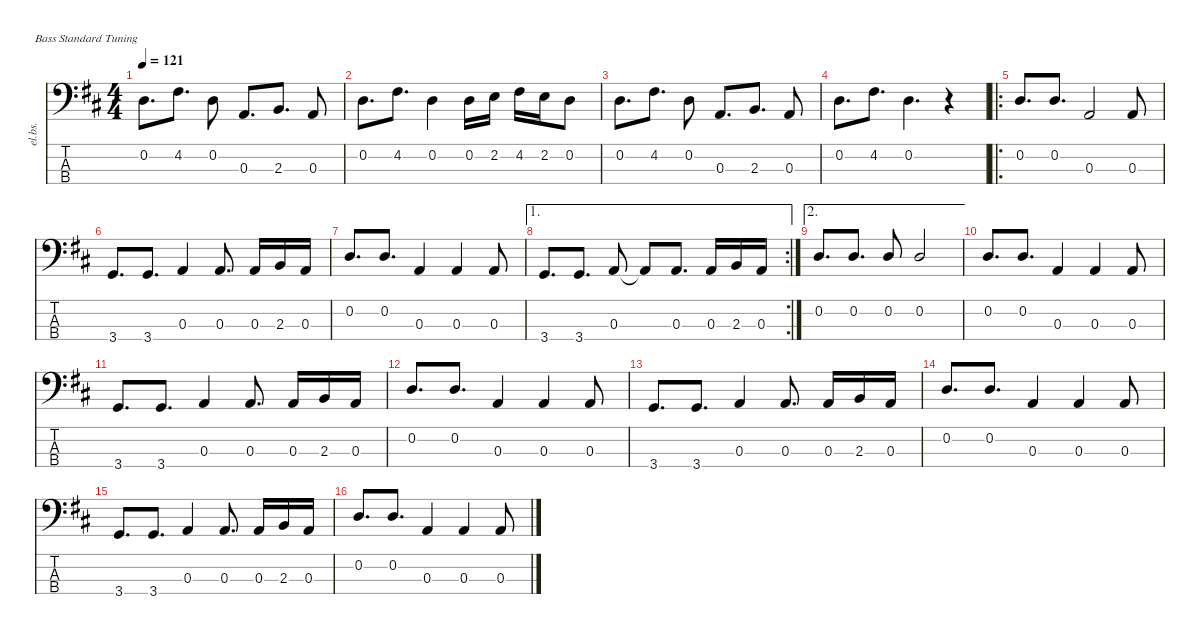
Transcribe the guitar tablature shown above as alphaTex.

\defaultSystemsLayout 4
\hideDynamics
\bracketExtendMode nobrackets
\track ("Electric Bass" "el.bs.") {instrument electricbassfinger}
\staff {score tabs}
\tuning (G2 D2 A1 E1)
\ts (4 4)
\tempo 121
\clef f4
\ks d
0.2{acc forcenatural}.8{d dy mf beam Down} 4.2{acc #}.8{d beam Down} 0.2{acc forcenatural}.8{beam Down} 0.3{acc forcenatural}.8{d beam Up} 2.3{acc forcenatural}.8{d beam Up} 0.3{acc forcenatural}.8{beam Up} |
0.2{acc forcenatural}.8{d beam Down} 4.2{acc #}.8{d beam Down} 0.2{acc forcenatural}.4{beam Down} 0.2{acc forcenatural}.16{beam Down} 2.2{acc forcenatural}.16{beam Down} 4.2{acc #}.16{beam Down} 2.2{acc forcenatural}.16{beam Down} 0.2{acc forcenatural}.8{beam Down} |
0.2{acc forcenatural}.8{d beam Down} 4.2{acc #}.8{d beam Down} 0.2{acc forcenatural}.8{beam Down} 0.3{acc forcenatural}.8{d beam Up} 2.3{acc forcenatural}.8{d beam Up} 0.3{acc forcenatural}.8{beam Up} |
0.2{acc forcenatural}.8{d beam Down} 4.2{acc #}.8{d beam Down} 0.2{acc forcenatural}.4{d beam Down} r.4{beam Down} |
\ro
0.2{acc forcenatural}.8{d beam Up} 0.2{acc forcenatural}.8{d beam Up} 0.3{acc forcenatural}.2{beam Up} 0.3{acc forcenatural}.8{beam Up} |
3.4{acc forcenatural}.8{d beam Up} 3.4{acc forcenatural}.8{d beam Up} 0.3{acc forcenatural}.4{beam Up} 0.3{acc forcenatural}.8{d beam Up} 0.3{acc forcenatural}.16{beam Up} 2.3{acc forcenatural}.16{beam Up} 0.3{acc forcenatural}.16{beam Up} |
0.2{acc forcenatural}.8{d beam Up} 0.2{acc forcenatural}.8{d beam Up} 0.3{acc forcenatural}.4{beam Up} 0.3{acc forcenatural}.4{beam Up} 0.3{acc forcenatural}.8{beam Up} |
\ae 1
\rc 2
3.4{acc forcenatural}.8{d beam Up} 3.4{acc forcenatural}.8{d beam Up} 0.3{acc forcenatural}.8{beam Up} 0.3{t acc forcenatural}.8{beam Up} 0.3{acc forcenatural}.8{d beam Up} 0.3{acc forcenatural}.16{beam Up} 2.3{acc forcenatural}.16{beam Up} 0.3{acc forcenatural}.16{beam Up} |
\ae 2
0.2{acc forcenatural}.8{d beam Up} 0.2{acc forcenatural}.8{d beam Up} 0.2{acc forcenatural}.8{beam Up} 0.2{acc forcenatural}.2{beam Up} |
0.2{acc forcenatural}.8{d beam Up} 0.2{acc forcenatural}.8{d beam Up} 0.3{acc forcenatural}.4{beam Up} 0.3{acc forcenatural}.4{beam Up} 0.3{acc forcenatural}.8{beam Up} |
3.4{acc forcenatural}.8{d beam Up} 3.4{acc forcenatural}.8{d beam Up} 0.3{acc forcenatural}.4{beam Up} 0.3{acc forcenatural}.8{d beam Up} 0.3{acc forcenatural}.16{beam Up} 2.3{acc forcenatural}.16{beam Up} 0.3{acc forcenatural}.16{beam Up} |
0.2{acc forcenatural}.8{d beam Up} 0.2{acc forcenatural}.8{d beam Up} 0.3{acc forcenatural}.4{beam Up} 0.3{acc forcenatural}.4{beam Up} 0.3{acc forcenatural}.8{beam Up} |
3.4{acc forcenatural}.8{d beam Up} 3.4{acc forcenatural}.8{d beam Up} 0.3{acc forcenatural}.4{beam Up} 0.3{acc forcenatural}.8{d beam Up} 0.3{acc forcenatural}.16{beam Up} 2.3{acc forcenatural}.16{beam Up} 0.3{acc forcenatural}.16{beam Up} |
0.2{acc forcenatural}.8{d beam Up} 0.2{acc forcenatural}.8{d beam Up} 0.3{acc forcenatural}.4{beam Up} 0.3{acc forcenatural}.4{beam Up} 0.3{acc forcenatural}.8{beam Up} |
3.4{acc forcenatural}.8{d beam Up} 3.4{acc forcenatural}.8{d beam Up} 0.3{acc forcenatural}.4{beam Up} 0.3{acc forcenatural}.8{d beam Up} 0.3{acc forcenatural}.16{beam Up} 2.3{acc forcenatural}.16{beam Up} 0.3{acc forcenatural}.16{beam Up} |
0.2{acc forcenatural}.8{d beam Up} 0.2{acc forcenatural}.8{d beam Up} 0.3{acc forcenatural}.4{beam Up} 0.3{acc forcenatural}.4{beam Up} 0.3{acc forcenatural}.8{beam Up}
